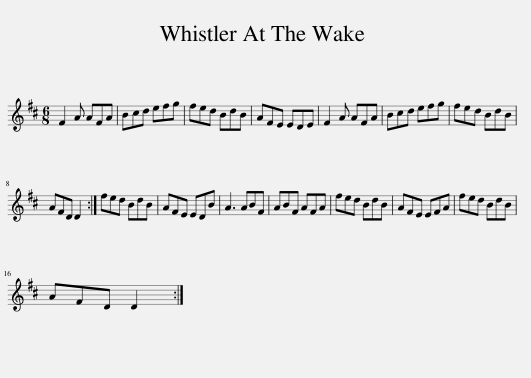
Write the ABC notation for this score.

X:1
L:1/8
M:6/8
I:linebreak $
K:D
V:1 treble
V:1
 F2 A AFA | Bcd efg | fed BdB | AFE EDE | F2 A AFA | %5
 Bcd efg | fed BdB |$ AFD D2 :| fed BdB | AFE EDB | %10
 A3 ABF | ABF AFA | fed BdB | AFE EFA | fed BdB |$ %15
 AFD D2 :| %16
